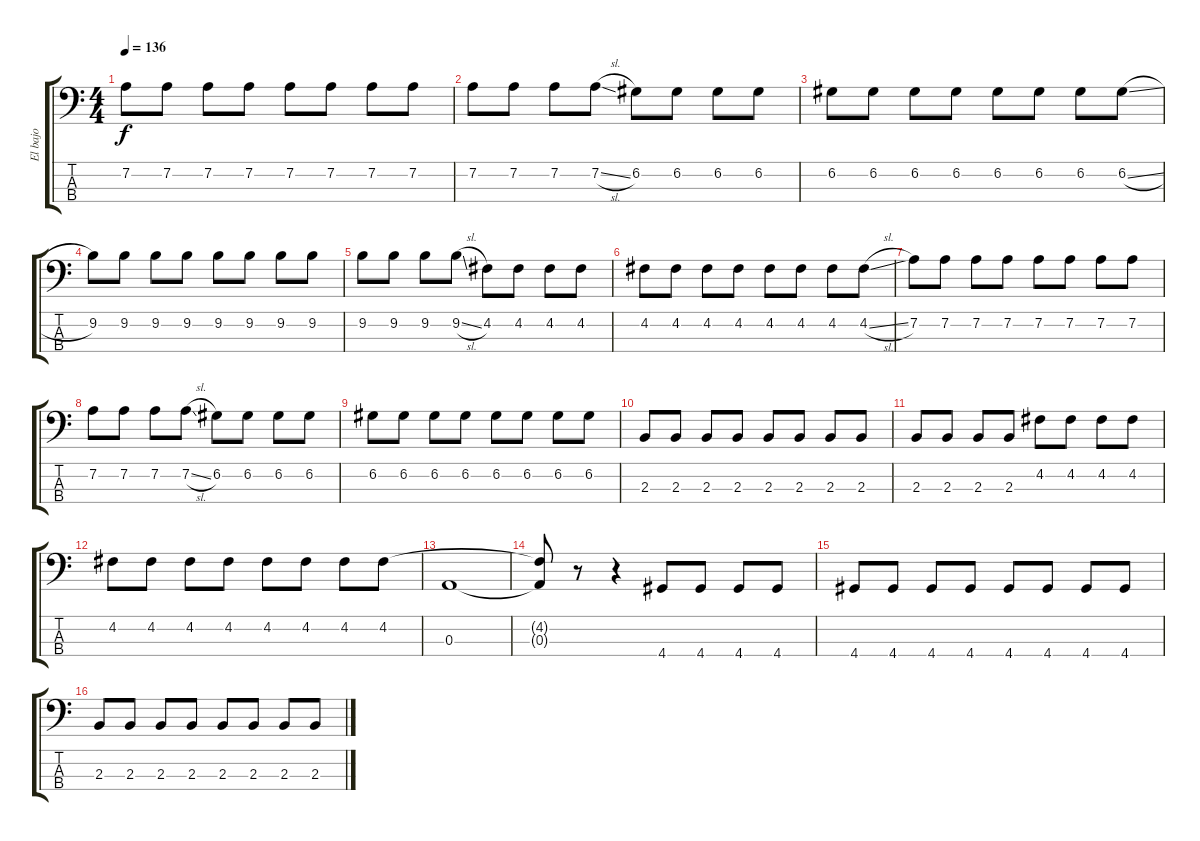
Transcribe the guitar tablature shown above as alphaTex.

\track ("El bajo" "El bajo") {instrument electricbassfinger}
\staff {score tabs}
\tuning (G2 D2 A1 E1) {hide}
\ts (4 4)
\tempo 136
\clef f4
\ks c
7.2.8{dy f instrument electricbassfinger} 7.2.8 7.2.8 7.2.8 7.2.8 7.2.8 7.2.8 7.2.8 |
7.2.8 7.2.8 7.2.8 7.2{sl}.8 6.2.8 6.2.8 6.2.8 6.2.8 |
6.2.8 6.2.8 6.2.8 6.2.8 6.2.8 6.2.8 6.2.8 6.2{sl}.8 |
9.2.8 9.2.8 9.2.8 9.2.8 9.2.8 9.2.8 9.2.8 9.2.8 |
9.2.8 9.2.8 9.2.8 9.2{sl}.8 4.2.8 4.2.8 4.2.8 4.2.8 |
4.2.8 4.2.8 4.2.8 4.2.8 4.2.8 4.2.8 4.2.8 4.2{sl}.8 |
7.2.8 7.2.8 7.2.8 7.2.8 7.2.8 7.2.8 7.2.8 7.2.8 |
7.2.8 7.2.8 7.2.8 7.2{sl}.8 6.2.8 6.2.8 6.2.8 6.2.8 |
6.2.8 6.2.8 6.2.8 6.2.8 6.2.8 6.2.8 6.2.8 6.2.8 |
2.3.8 2.3.8 2.3.8 2.3.8 2.3.8 2.3.8 2.3.8 2.3.8 |
2.3.8 2.3.8 2.3.8 2.3.8 4.2.8 4.2.8 4.2.8 4.2.8 |
4.2.8 4.2.8 4.2.8 4.2.8 4.2.8 4.2.8 4.2.8 4.2.8 |
0.3.1 |
(4.2{t} 0.3{t}).8 r.8 r.4 4.4.8 4.4.8 4.4.8 4.4.8 |
4.4.8 4.4.8 4.4.8 4.4.8 4.4.8 4.4.8 4.4.8 4.4.8 |
2.3.8 2.3.8 2.3.8 2.3.8 2.3.8 2.3.8 2.3.8 2.3.8
